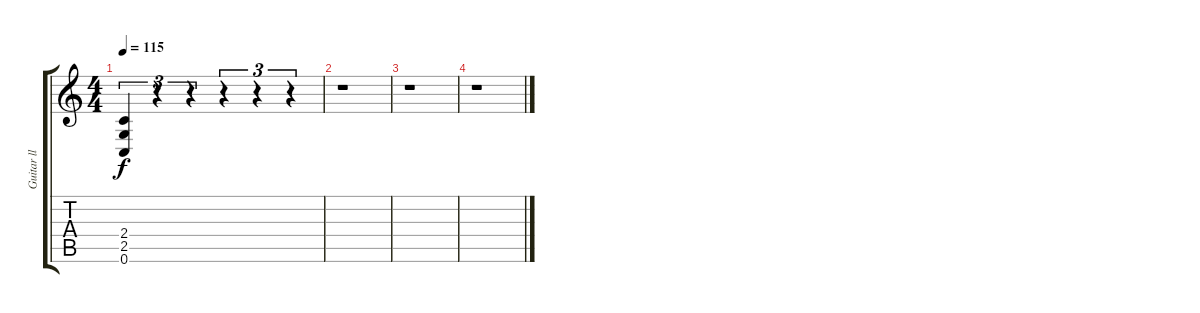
\track ("Guitar ll" "Guitar ll") {instrument distortionguitar}
\staff {score tabs}
\tuning (C4 G3 Eb3 Bb2 F2 C2) {hide}
\ts (4 4)
\tempo 115
\clef g2
\ks c
(2.4 2.5 0.6).4{tu (3 2) dy f} r.4{tu (3 2)} r.4{tu (3 2)} r.4{tu (3 2)} r.4{tu (3 2)} r.4{tu (3 2)} |
r.1 |
r.1 |
r.1
